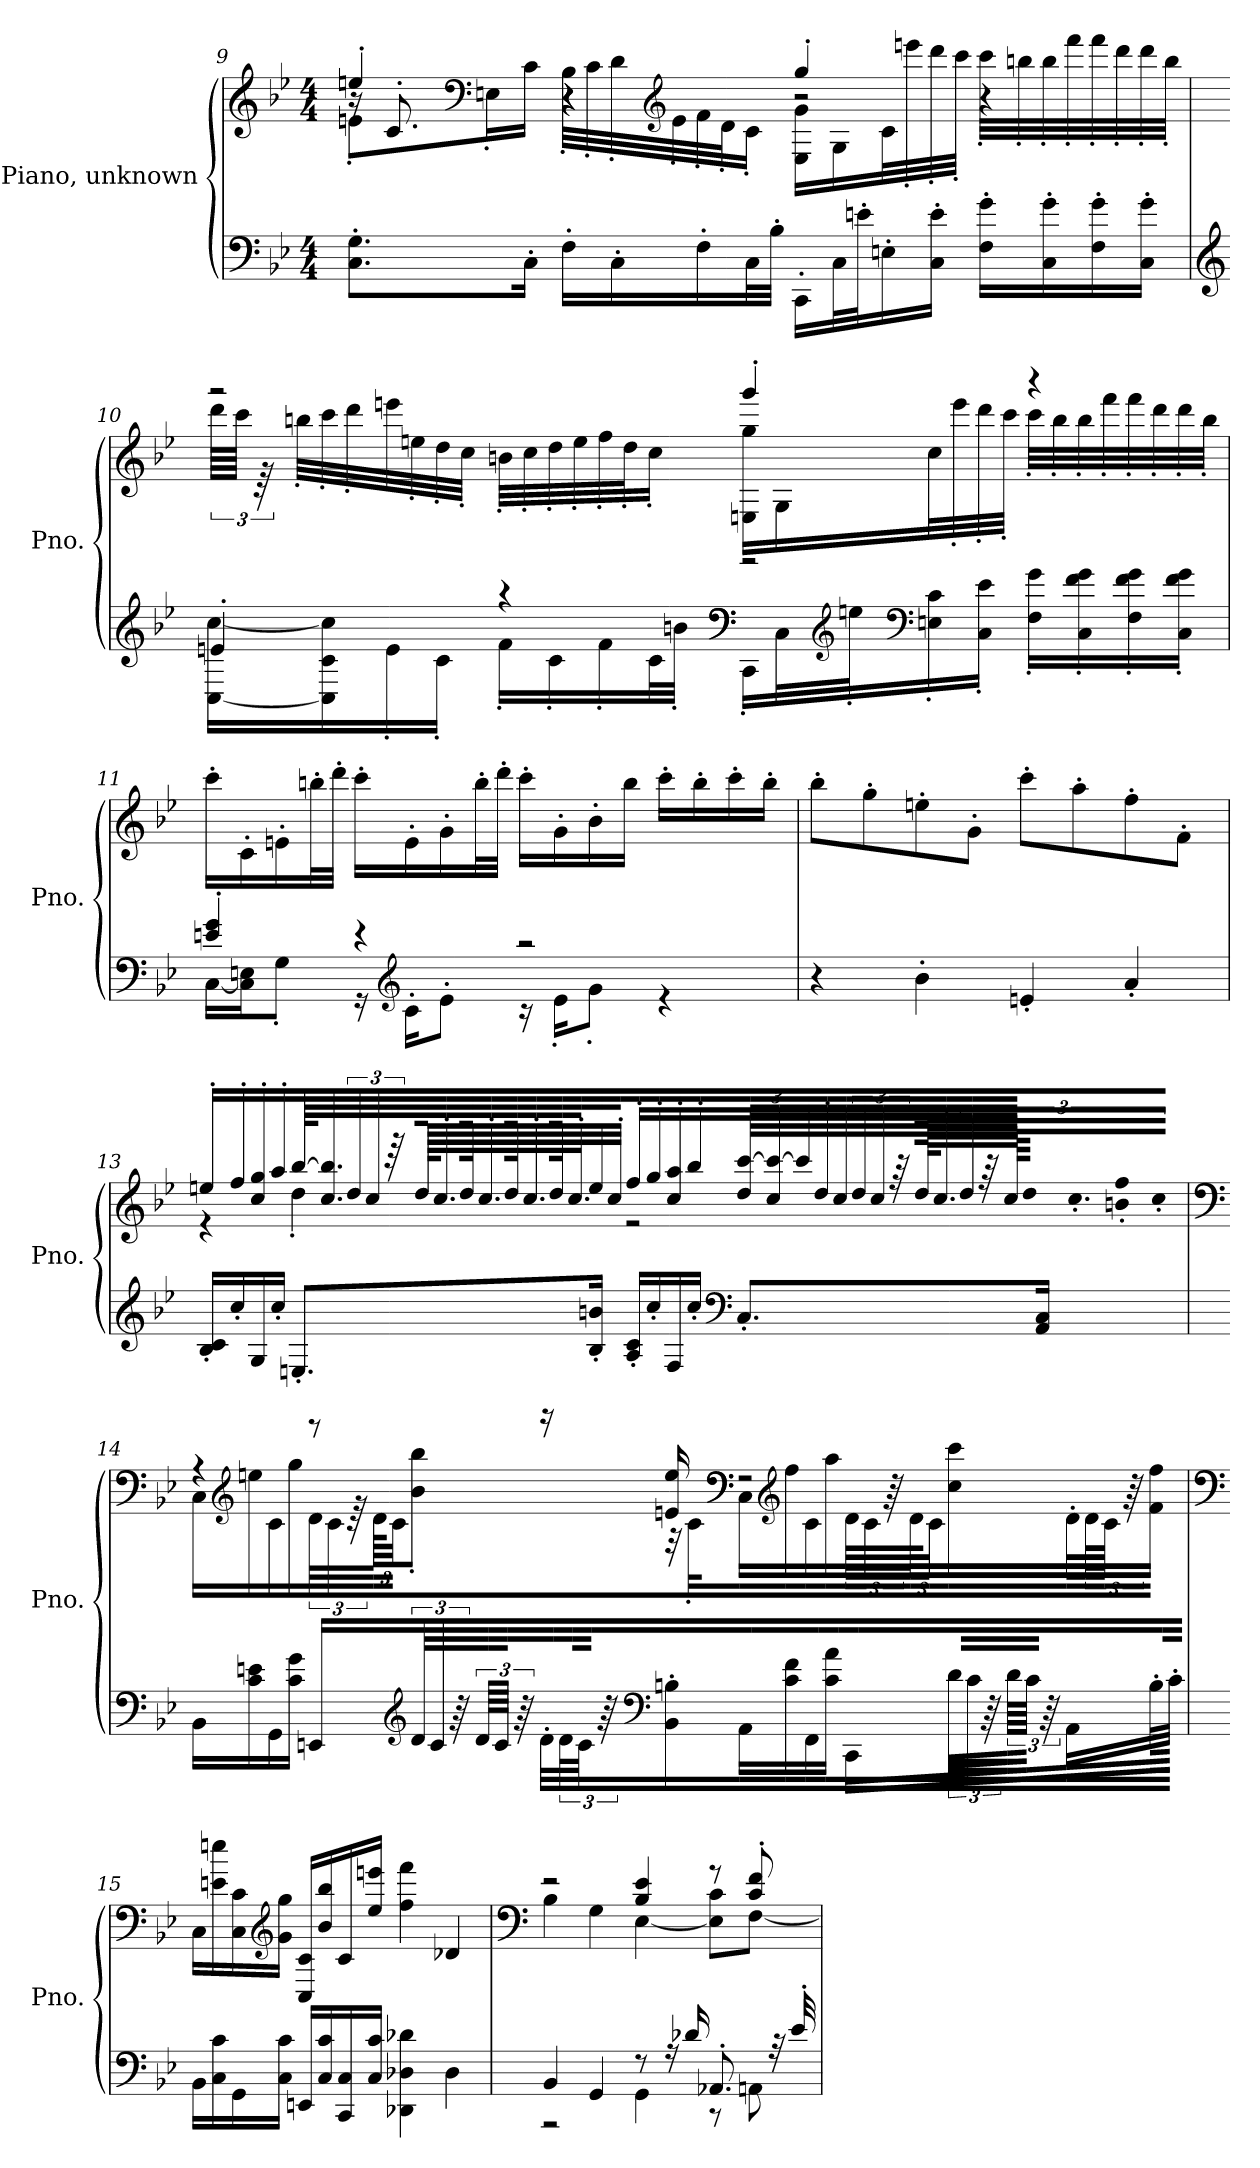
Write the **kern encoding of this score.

**kern	**kern
*part1	*part1
*staff2	*staff1
*I"Piano, unknown	*
*I'Pno.	*
!!LO:PB:g=z
*clefF4	*clefG2
*k[b-e-]	*k[b-e-]
*M4/4	*M4/4
=9	=9
*	*^
*	*	*^
8.C\' 8.G\'L	4een'/	8en'\L	16r
.	.	.	8.c'/
*	*clefF4	*	*
.	.	16En'\L	.
16C'\Jk	.	16c\JJ	.
16F'\LL	4r	32B-'\LLL	4r
.	.	32c'\	.
16C'\	.	32d'\	.
*	*clefG2	*	*
.	.	32e'\	.
16F'\	.	32f'\	.
.	.	32d'\J	.
32C\L	.	16c'\JJ	.
32B-'\JJJ	.	.	.
16CC'\LL	4gg'/	16E\ 16g\LL	2r
32C\L	.	16G\	.
32en'\J	.	.	.
16En'\	.	32c\L	.
.	.	32eeen'\	.
16C\' 16e\'JJ	.	32ddd'\	.
.	.	32ccc'\JJJ	.
16F\' 16g\'LL	4r	32ccc'\LLL	.
.	.	32bbn'\	.
16C\' 16g\'	.	32bb'\	.
.	.	32fff'\	.
16F\' 16g\'	.	32fff'\	.
.	.	32ddd'\	.
16C\' 16g\'JJ	.	32ddd'\	.
.	.	32bb'\JJJ	.
*	*v	*v	*v
!!LO:LB:g=z
=10	=10
*clefG2	*
*^	*^
4en'/	[16C\ [16cc\LL	2r	96ddd\LLLL
.	.	.	96ccc\JJJJ
.	.	.	96r
.	.	.	32bbn'\LLL
.	16C\] 16c\ 16cc\]	.	32ccc'\
.	.	.	32ddd'\
.	16e'\	.	32eeen\
.	.	.	32een'\
.	16c'\JJ	.	32dd'\
.	.	.	32cc'\JJJ
4r	16f'\LL	.	32bn'\LLL
.	.	.	32cc'\
.	16c'\	.	32dd'\
.	.	.	32ee'\
.	16f'\	.	32ff'\
.	.	.	32dd'\J
.	32c\L	.	16cc'\JJ
.	32bn'\JJJ	.	.
*clefF4	*	*	*
2r	16CC'\LL	4ggg'/	16En\ 16gg\LL
.	32C\L	.	16G\
*clefG2	*	*	*
.	32een'\J	.	.
*clefF4	*	*	*
.	16En\' 16c\'	.	32cc\L
.	.	.	32eee'\
.	16C\' 16e\'JJ	.	32ddd'\
.	.	.	32ccc'\JJJ
.	16F\' 16g\'LL	4r	32ccc'\LLL
.	.	.	32bb'\
.	16C\' 16f\' 16g\'	.	32bb'\
.	.	.	32fff'\
.	16F\' 16f\' 16g\'	.	32fff'\
.	.	.	32ddd'\
.	16C\' 16f\' 16g\'JJ	.	32ddd'\
.	.	.	32bb'\JJJ
*	*	*v	*v
!!LO:LB:g=z
=11	=11	=11
4en/' 4g/'	[16C\LL	16ccc'\LL
.	16C\] 16En\J	16c'\
.	8G'\J	16en'\
.	.	32bbn'\L
.	.	32ddd'\JJJ
4r	16r	16ccc'\LL
*clefG2	*	*
.	16c'\KL	16e'\
.	8e'\J	16g'\
.	.	32bb'\L
.	.	32ddd'\JJJ
2r	16r	16ccc'\LL
.	16e'\KL	16g'\
.	8g'\J	16b-'\
.	.	16bb\JJ
.	4r	16ccc'\LL
.	.	16bb'\
.	.	16ccc'\
.	.	16bb'\JJ
*v	*v	*
=12	=12
4r	8bb-'\L
.	8gg'\
4b-'\	8een'\
.	8g'\J
4en'/	8ccc'\L
.	8aa'\
4a'/	8ff'\
.	8f'\J
!!LO:LB:g=z
=13	=13
*	*^
16B-/' 16c/'LL	16een'/LL	4r
16cc'/	16ff'/	.
16G/	16cc/' 16gg/'	.
16cc'/JJ	16aa'/	.
8.En'/L	[128bb-/KLL	4dd'\
.	64.cc/ 64.bb-/]	.
.	96dd/	.
.	96cc/JJJJ	.
.	96r	.
.	128dd/KLLLL	.
.	64.cc'/	.
.	128dd/K	.
.	64.cc'/	.
.	128dd/K	.
.	64.cc'/	.
.	128dd/K	.
.	64.cc'/J	.
16B-/' 16bn/'Jk	32ee/	.
.	32cc'/JJJ	.
16A/' 16c/'LL	16ff'/LL	2r
16cc'/	16gg'/	.
16F/	16cc/' 16aa/'	.
16cc'/JJ	16bb-'/	.
*clefF4	*	*
*	*Xbrackettup	*
8.C'/L	96dd/ [96ccc/LL	.
.	96cc/ 96ccc/_	.
.	96ccc/]	.
.	64dd'/	.
.	64cc/	.
*	*brackettup	*
.	96dd/	.
.	96cc/JJJJ	.
.	96r	.
.	128dd/KLLLL	.
.	64.cc'/	.
.	96dd/JJJJ	.
.	96r	.
.	96cc/LLLL	.
.	128dd/K	.
.	64.cc'/J	.
16AA/ 16C/Jk	32bn/' 32ff/'	.
.	32cc'/JJJ	.
!!LO:LB:g=z	!!
=14	=14	=14
*	*clefF4	*
16BB-\LL	4r	16C\LL
*	*clefG2	*
16c\ 16en\	.	16een\
16GG\	.	16c\
16c\ 16g\JJ	.	16gg\
16EEn/LL	8r	96d\LL
.	.	96c\JJJJ
.	.	96r
*	*	*Xbrackettup
.	.	96d\KLLL
.	.	48c\JJ
*clefG2	*	*
96d/LL	.	8b-\' 8bb-\'J
96c/JJJJ	.	.
96r	.	.
96d/LLLL	.	.
96c/JJJJ	.	.
96r	.	.
32d'/LLL	16r	.
96d/L	.	.
96c/JJJJ	.	.
96r	.	.
*clefF4	*	*
16BB-\' 16Bn\'	16en/ 16ee/	32r
.	.	32c'\
*	*clefF4	*
16AA\LL	2r	16C\LL
*	*clefG2	*
16c\ 16f\	.	16ff\
16FF\	.	16c\
16c\ 16a\JJ	.	16aa\
*	*	*brackettup
16CC/LL	.	96d\LL
.	.	96c\JJJJ
.	.	96r
*	*	*Xbrackettup
.	.	96d\KLLL
.	.	48c\J
96d/LL	.	16cc\ 16ccc\
96c/JJJJ	.	.
96r	.	.
96d\LLLL	.	.
96c\JJJJ	.	.
96r	.	.
16AA\LL	.	32d'\L
*	*	*brackettup
.	.	96d\L
.	.	96c\JJJJ
.	.	96r
32B'\L	.	16f\ 16ff\
32c'\JJJ	.	.
*	*v	*v
!!LO:LB:g=z
=15	=15
*	*clefF4
16BB-\LL	16C\LL
16C\ 16c\	16en\ 16een\
16GG\	16C\ 16c\
*	*clefG2
16C\ 16c\JJ	16g\ 16gg\JJ
16EEn/LL	16C/ 16c/LL
16C/ 16c/	16b-/ 16bb-/
16CC/ 16C/	16c/
16C/ 16c/JJ	16ee/ 16eeen/JJ
4DD-X\ 4D-X\ 4d-X\	4ff\ 4fff\
4D-\	4d-X/
=16	=16
*	*clefF4
*^	*^
4BB-/	2r	2r	4B-\
4GG/	.	.	4G\
8r	4GG\	4B-/ 4e-/	[4E-\
16r	.	.	.
16d-X/	.	.	.
8.AA-X'/	8r	8r	8E-\] 8c\L
.	8AAn\	8c/' 8f/'	[8F\J
32r	.	.	.
32e-'/	.	.	.
*v	*v	*	*
*	*v	*v
=	=
*-	*-
